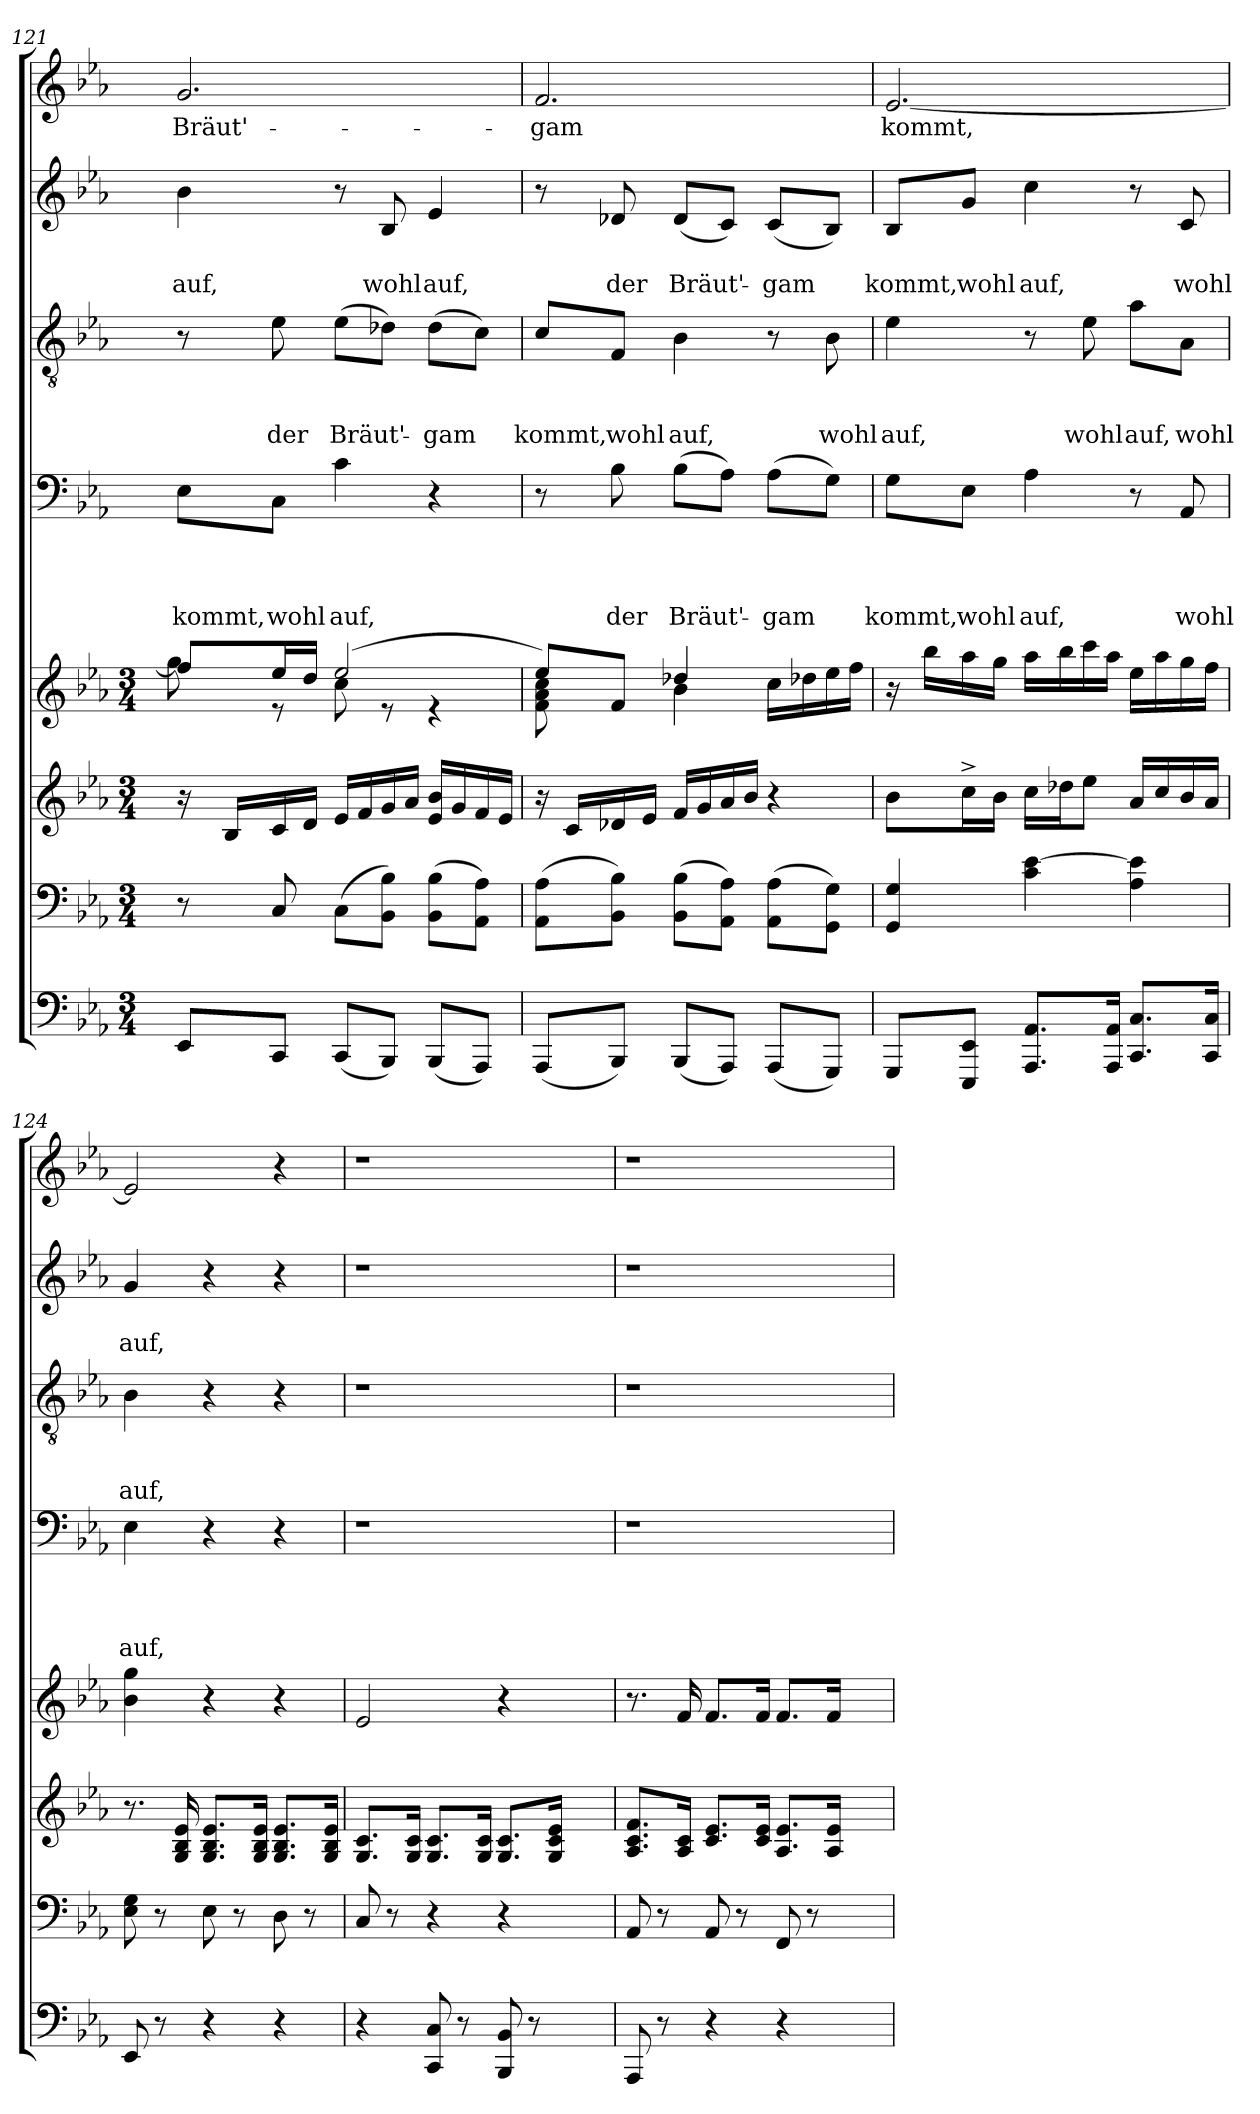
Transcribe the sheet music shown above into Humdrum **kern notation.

**kern	**kern	**kern	**kern	**kern	**text	**text	**text	**text	**kern	**text	**text	**text	**kern	**text	**text	**kern	**text
*part8	*part7	*part6	*part5	*part4	*part4	*part4	*part4	*part4	*part3	*part3	*part3	*part3	*part2	*part2	*part2	*part1	*part1
*staff8	*staff7	*staff6	*staff5	*staff4	*staff4	*staff4	*staff4	*staff4	*staff3	*staff3	*staff3	*staff3	*staff2	*staff2	*staff2	*staff1	*staff1
*clefF4	*clefF4	*clefG2	*clefG2	*clefF4	*	*	*	*	*clefGv2	*	*	*	*clefG2	*	*	*clefG2	*
*k[b-e-a-]	*k[b-e-a-]	*k[b-e-a-]	*k[b-e-a-]	*k[b-e-a-]	*	*	*	*	*k[b-e-a-]	*	*	*	*k[b-e-a-]	*	*	*k[b-e-a-]	*
*E-:	*E-:	*E-:	*E-:	*E-:	*	*	*	*	*E-:	*	*	*	*E-:	*	*	*E-:	*
*M3/4	*M3/4	*M3/4	*M3/4	*	*	*	*	*	*	*	*	*	*	*	*	*	*
=121	=121	=121	=121	=121	=121	=121	=121	=121	=121	=121	=121	=121	=121	=121	=121	=121	=121
*	*	*	*^	*	*	*	*	*	*	*	*	*	*	*	*	*	*
!	!	!	!	!	!	!	!	!	!LO:LY:b	!	!	!	!	!	!	!LO:LY:b	!	!LO:LY:b
8EE-/L	8r	16ra	8ff/L]	8gg\	8E-\L	.	.	.	kommt,	8r	.	.	.	4b-\	.	auf,	2.g/	Bräut'-
.	.	16B-/LL	.	.	.	.	.	.	.	.	.	.	.	.	.	.	.	.
!	!	!	!	!	!	!	!	!	!LO:LY:b	!	!	!	!LO:LY:b	!	!	!	!	!
8CC/J	8C/	16c/	16ee-/L	8re	8C\J	.	.	.	wohl	8e-\	.	.	der	.	.	.	.	.
.	.	16d/JJ	16dd/JJ	.	.	.	.	.	.	.	.	.	.	.	.	.	.	.
!	!	!	!	!	!	!	!	!	!LO:LY:b	!	!	!	!LO:LY:b	!	!	!	!	!
(<8CC/L	(>8C\L	16e-/LL	(2ee-/	8cc\	4c\	.	.	.	auf,	(>8e-\L	.	.	Bräut'-	8r	.	.	.	.
.	.	16f/	.	.	.	.	.	.	.	.	.	.	.	.	.	.	.	.
!	!	!	!	!	!	!	!	!	!	!	!	!	!	!	!	!LO:LY:b	!	!
8BBB-/J)	8BB-\ 8B-\J)	16g/	.	8re	.	.	.	.	.	8d-X\J)	.	.	.	8B-/	.	wohl	.	.
.	.	16a-/JJ	.	.	.	.	.	.	.	.	.	.	.	.	.	.	.	.
!	!	!	!	!	!	!	!	!	!	!	!	!	!LO:LY:b	!	!	!LO:LY:b	!	!
(<8BBB-/L	(>8BB-\ 8B-\L	16e-/ 16b-/LL	.	4re	4r	.	.	.	.	(>8d-\L	.	.	-gam	4e-/	.	auf,	.	.
.	.	16g/	.	.	.	.	.	.	.	.	.	.	.	.	.	.	.	.
8AAA-/J)	8AA-\ 8A-\J)	16f/	.	.	.	.	.	.	.	8c\J)	.	.	.	.	.	.	.	.
.	.	16e-/JJ	.	.	.	.	.	.	.	.	.	.	.	.	.	.	.	.
!!LO:LB:g=z
=122	=122	=122	=122	=122	=122	=122	=122	=122	=122	=122	=122	=122	=122	=122	=122	=122	=122	=122
!	!	!	!	!	!	!	!	!	!	!	!	!	!LO:LY:b	!	!	!	!	!LO:LY:b
(<8AAA-/L	(>8AA-\ 8A-\L	16ra	8f\ 8a-\ 8cc\	8ee-/L)	8r	.	.	.	.	8c/L	.	.	kommt,	8r	.	.	2.f/	-gam
.	.	16c/LL	.	.	.	.	.	.	.	.	.	.	.	.	.	.	.	.
!	!	!	!	!	!	!	!	!	!LO:LY:b	!	!	!	!LO:LY:b	!	!	!LO:LY:b	!	!
8BBB-/J)	8BB-\ 8B-\J)	16d-X/	8ryy	8f/J	8B-\	.	.	.	der	8F/J	.	.	wohl	8d-X/	.	der	.	.
.	.	16e-/JJ	.	.	.	.	.	.	.	.	.	.	.	.	.	.	.	.
!	!	!	!	!	!	!	!	!	!LO:LY:b	!	!	!	!LO:LY:b	!	!	!LO:LY:b	!	!
(<8BBB-/L	(>8BB-\ 8B-\L	16f/LL	4dd-X/	4b-\	(>8B-\L	.	.	.	Bräut'-	4B-\	.	.	auf,	(<8d-/L	.	Bräut'-	.	.
.	.	16g/	.	.	.	.	.	.	.	.	.	.	.	.	.	.	.	.
8AAA-/J)	8AA-\ 8A-\J)	16a-/	.	.	8A-\J)	.	.	.	.	.	.	.	.	8c/J)	.	.	.	.
.	.	16b-/JJ	.	.	.	.	.	.	.	.	.	.	.	.	.	.	.	.
!	!	!	!	!	!	!	!	!	!LO:LY:b	!	!	!	!	!	!	!LO:LY:b	!	!
(<8AAA-/L	(>8AA-\ 8A-\L	4r	16cc\LL	4ryy	(>8A-\L	.	.	.	-gam	8r	.	.	.	(<8c/L	.	-gam	.	.
.	.	.	16dd-X\	.	.	.	.	.	.	.	.	.	.	.	.	.	.	.
!	!	!	!	!	!	!	!	!	!	!	!	!	!LO:LY:b	!	!	!	!	!
8GGG/J)	8GG\ 8G\J)	.	16ee-\	.	8G\J)	.	.	.	.	8B-\	.	.	wohl	8B-/J)	.	.	.	.
.	.	.	16ff\JJ	.	.	.	.	.	.	.	.	.	.	.	.	.	.	.
*	*	*	*v	*v	*	*	*	*	*	*	*	*	*	*	*	*	*	*
=123	=123	=123	=123	=123	=123	=123	=123	=123	=123	=123	=123	=123	=123	=123	=123	=123	=123
!	!	!	!	!	!	!	!	!LO:LY:b	!	!	!	!LO:LY:b	!	!	!LO:LY:b	!	!LO:LY:b
8GGG/L	4GG/ 4G/	8b-\L	16ra	8G\L	.	.	.	kommt,	4e-\	.	.	auf,	8B-/L	.	kommt,	[<2.e-/	kommt,
.	.	.	16bb-\LL	.	.	.	.	.	.	.	.	.	.	.	.	.	.
!	!	!	!	!	!	!	!	!LO:LY:b	!	!	!	!	!	!	!LO:LY:b	!	!
8EEE-/ 8EE-/J	.	16cc^>\L	16aa-\	8E-\J	.	.	.	wohl	.	.	.	.	8g/J	.	wohl	.	.
.	.	16b-\JJ	16gg\JJ	.	.	.	.	.	.	.	.	.	.	.	.	.	.
!	!	!	!	!	!	!	!	!LO:LY:b	!	!	!	!	!	!	!LO:LY:b	!	!
8.AAA-/ 8.AA-/L	4c\ [>4e-\	16cc\LL	16aa-\LL	4A-\	.	.	.	auf,	8r	.	.	.	4cc\	.	auf,	.	.
.	.	16dd-X\J	16bb-\	.	.	.	.	.	.	.	.	.	.	.	.	.	.
!	!	!	!	!	!	!	!	!	!	!	!	!LO:LY:b	!	!	!	!	!
.	.	8ee-\J	16ccc\	.	.	.	.	.	8e-\	.	.	wohl	.	.	.	.	.
16AAA-/ 16AA-/Jk	.	.	16aa-\JJ	.	.	.	.	.	.	.	.	.	.	.	.	.	.
!	!	!	!	!	!	!	!	!	!	!	!	!LO:LY:b	!	!	!	!	!
8.CC/ 8.C/L	4A-\ 4e-\]	16a-/LL	16ee-\LL	8r	.	.	.	.	8a-\L	.	.	auf,	8r	.	.	.	.
.	.	16cc/	16aa-\	.	.	.	.	.	.	.	.	.	.	.	.	.	.
!	!	!	!	!	!	!	!	!LO:LY:b	!	!	!	!LO:LY:b	!	!	!LO:LY:b	!	!
.	.	16b-/	16gg\	8AA-/	.	.	.	wohl	8A-\J	.	.	wohl	8c/	.	wohl	.	.
16CC/ 16C/Jk	.	16a-/JJ	16ff\JJ	.	.	.	.	.	.	.	.	.	.	.	.	.	.
=124	=124	=124	=124	=124	=124	=124	=124	=124	=124	=124	=124	=124	=124	=124	=124	=124	=124
!	!	!	!	!	!	!	!	!LO:LY:b	!	!	!	!LO:LY:b	!	!	!LO:LY:b	!	!
8EE-/	8E-\ 8G\	8.r	4b-\ 4gg\	4E-\	.	.	.	auf,	4B-\	.	.	auf,	4g/	.	auf,	2e-/]	.
8r	8r	.	.	.	.	.	.	.	.	.	.	.	.	.	.	.	.
.	.	16G/ 16B-/ 16e-/	.	.	.	.	.	.	.	.	.	.	.	.	.	.	.
4r	8E-\	8.G/ 8.B-/ 8.e-/L	4r	4r	.	.	.	.	4r	.	.	.	4r	.	.	.	.
.	8r	.	.	.	.	.	.	.	.	.	.	.	.	.	.	.	.
.	.	16G/ 16B-/ 16e-/Jk	.	.	.	.	.	.	.	.	.	.	.	.	.	.	.
4r	8D\	8.G/ 8.B-/ 8.e-/L	4r	4r	.	.	.	.	4r	.	.	.	4r	.	.	4r	.
.	8r	.	.	.	.	.	.	.	.	.	.	.	.	.	.	.	.
.	.	16G/ 16B-/ 16e-/Jk	.	.	.	.	.	.	.	.	.	.	.	.	.	.	.
=125	=125	=125	=125	=125	=125	=125	=125	=125	=125	=125	=125	=125	=125	=125	=125	=125	=125
!	!	!	!	!LO:N:vis=1	!	!	!	!	!LO:N:vis=1	!	!	!	!LO:N:vis=1	!	!	!LO:N:vis=1	!
4r	8C/	8.G/ 8.c/L	2e-/	1r	.	.	.	.	1r	.	.	.	1r	.	.	1r	.
.	8r	.	.	.	.	.	.	.	.	.	.	.	.	.	.	.	.
.	.	16G/ 16c/Jk	.	.	.	.	.	.	.	.	.	.	.	.	.	.	.
8CC/ 8C/	4r	8.G/ 8.c/L	.	.	.	.	.	.	.	.	.	.	.	.	.	.	.
8r	.	.	.	.	.	.	.	.	.	.	.	.	.	.	.	.	.
.	.	16G/ 16c/Jk	.	.	.	.	.	.	.	.	.	.	.	.	.	.	.
8BBB-/ 8BB-/	4r	8.G/ 8.c/L	4r	.	.	.	.	.	.	.	.	.	.	.	.	.	.
8r	.	.	.	.	.	.	.	.	.	.	.	.	.	.	.	.	.
.	.	16G/ 16c/ 16e-/Jk	.	.	.	.	.	.	.	.	.	.	.	.	.	.	.
4ryy	4ryy	4ryy	4ryy	.	.	.	.	.	.	.	.	.	.	.	.	.	.
=126	=126	=126	=126	=126	=126	=126	=126	=126	=126	=126	=126	=126	=126	=126	=126	=126	=126
!	!	!	!	!LO:N:vis=1	!	!	!	!	!LO:N:vis=1	!	!	!	!LO:N:vis=1	!	!	!LO:N:vis=1	!
8AAA-/	8AA-/	8.A-/ 8.c/ 8.f/L	8.r	1r	.	.	.	.	1r	.	.	.	1r	.	.	1r	.
8r	8r	.	.	.	.	.	.	.	.	.	.	.	.	.	.	.	.
.	.	16A-/ 16c/Jk	16f/	.	.	.	.	.	.	.	.	.	.	.	.	.	.
4r	8AA-/	8.c/ 8.e-/L	8.f/L	.	.	.	.	.	.	.	.	.	.	.	.	.	.
.	8r	.	.	.	.	.	.	.	.	.	.	.	.	.	.	.	.
.	.	16c/ 16e-/Jk	16f/Jk	.	.	.	.	.	.	.	.	.	.	.	.	.	.
4r	8FF/	8.A-/ 8.e-/L	8.f/L	.	.	.	.	.	.	.	.	.	.	.	.	.	.
.	8r	.	.	.	.	.	.	.	.	.	.	.	.	.	.	.	.
.	.	16A-/ 16e-/Jk	16f/Jk	.	.	.	.	.	.	.	.	.	.	.	.	.	.
4ryy	4ryy	4ryy	4ryy	.	.	.	.	.	.	.	.	.	.	.	.	.	.
=	=	=	=	=	=	=	=	=	=	=	=	=	=	=	=	=	=
*-	*-	*-	*-	*-	*-	*-	*-	*-	*-	*-	*-	*-	*-	*-	*-	*-	*-
